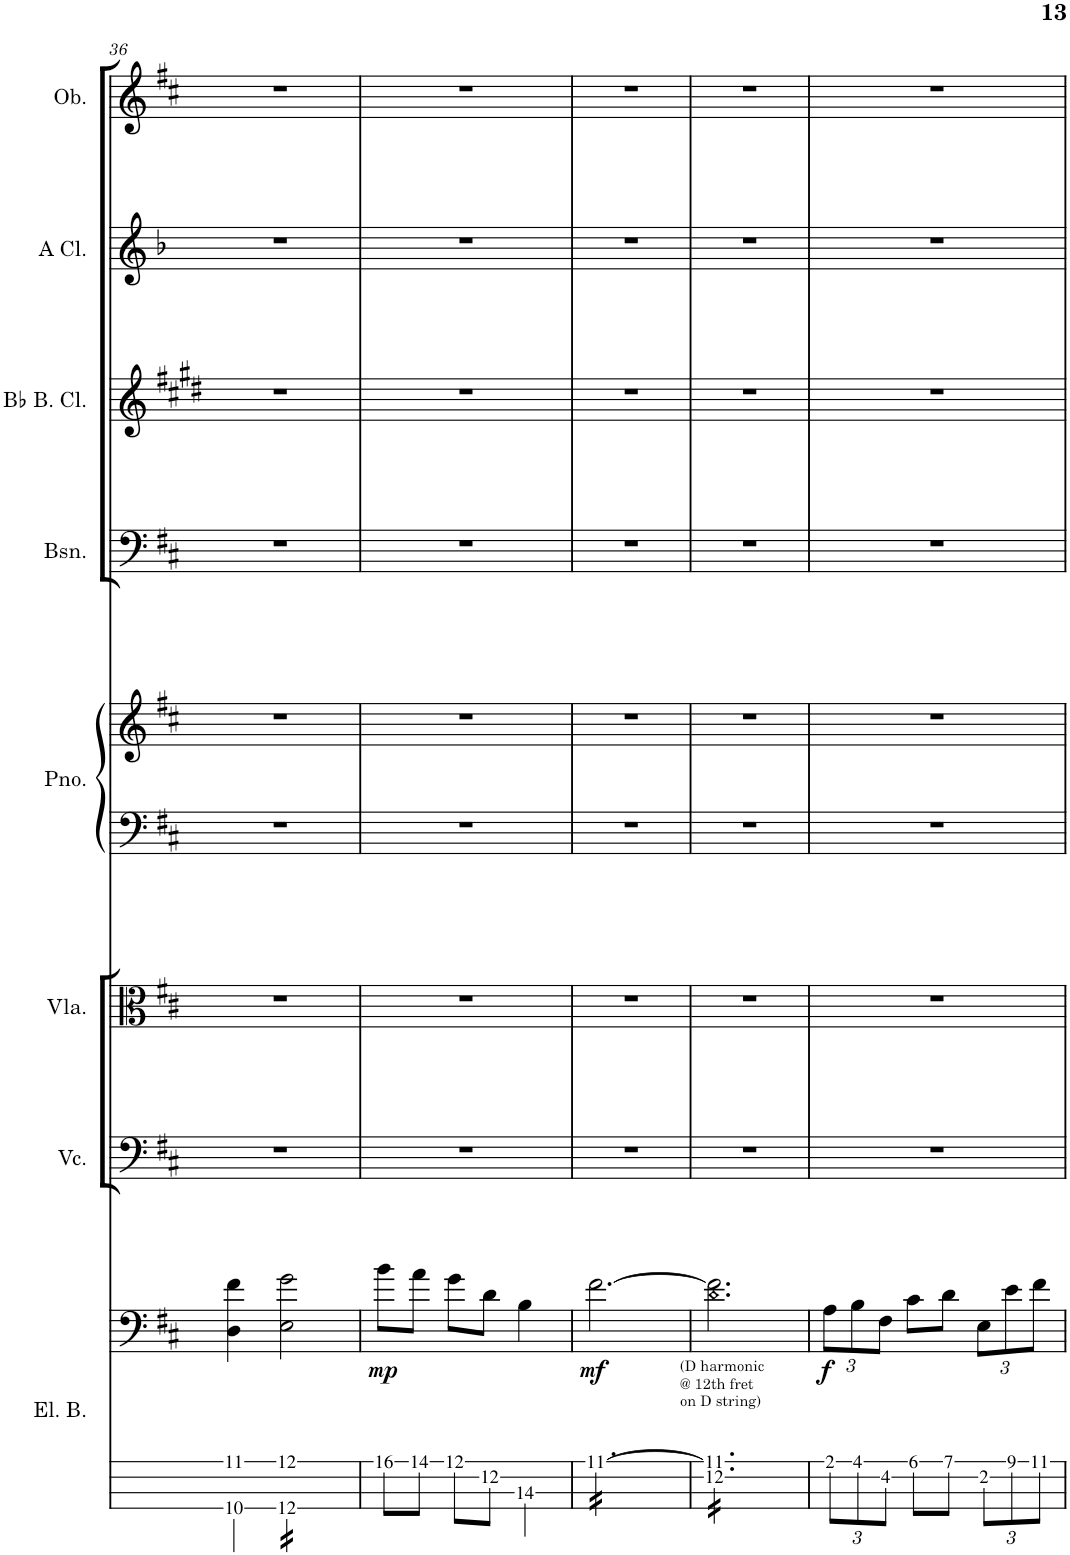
**kern	**kern	**dynam	**kern	**kern	**kern	**kern	**kern	**kern	**kern	**kern
*part8	*part8	*part8	*part7	*part6	*part5	*part5	*part4	*part3	*part2	*part1
*staff10	*staff9	*staff9/10	*staff8	*staff7	*staff6	*staff5	*staff4	*staff3	*staff2	*staff1
*I"Electric Bass	*	*	*I"Violoncello	*I"Viola	*I"Piano	*	*I"Bassoon	*I"Bb Bass Clarinet	*I"A Clarinet	*I"Oboe
*I'El. B.	*	*	*I'Vc.	*I'Vla.	*I'Pno.	*	*I'Bsn.	*I'Bb B. Cl.	*I'A Cl.	*I'Ob.
!!LO:PB:g=z
*	*clefF4	*	*clefF4	*clefC3	*clefF4	*clefG2	*clefF4	*clefG2	*clefG2	*clefG2
*Trd7c12	*Trd7c12	*	*	*	*	*	*	*Trd8c14	*Trd2c3	*
*k[f#c#]	*k[f#c#]	*	*k[f#c#]	*k[f#c#]	*k[f#c#]	*k[f#c#]	*k[f#c#]	*k[f#c#g#d#]	*k[b-]	*k[f#c#]
*M3/4	*M3/4	*	*M3/4	*M3/4	*M3/4	*M3/4	*M3/4	*M3/4	*M3/4	*M3/4
=36	=36	=36	=36	=36	=36	=36	=36	=36	=36	=36
4D\ 4f#\	4D\ 4f#\	.	2.r	2.r	2.r	2.r	2.r	2.r	2.r	2.r
2E\ 2g\	2E\ 2g\	.	.	.	.	.	.	.	.	.
=37	=37	=37	=37	=37	=37	=37	=37	=37	=37	=37
!	!	!LO:DY:b	!	!	!	!	!	!	!	!
8b\L	8b\L	mp	2.r	2.r	2.r	2.r	2.r	2.r	2.r	2.r
8a\J	8a\J	.	.	.	.	.	.	.	.	.
8g\L	8g\L	.	.	.	.	.	.	.	.	.
8d\J	8d\J	.	.	.	.	.	.	.	.	.
4B\	4B\	.	.	.	.	.	.	.	.	.
=38	=38	=38	=38	=38	=38	=38	=38	=38	=38	=38
!	!	!LO:DY:b	!	!	!	!	!	!	!	!
[2.f#\	[2.f#\	mf	2.r	2.r	2.r	2.r	2.r	2.r	2.r	2.r
=39	=39	=39	=39	=39	=39	=39	=39	=39	=39	=39
!	!LO:TX:b:t=(D harmonic	!	!	!	!	!	!	!	!	!
!	!LO:TX:b:t=@ 12th fret	!	!	!	!	!	!	!	!	!
!	!LO:TX:b:t=on D string)	!	!	!	!	!	!	!	!	!
2.d\ 2.f#\]	2.d\ 2.f#\]	.	2.r	2.r	2.r	2.r	2.r	2.r	2.r	2.r
=40	=40	=40	=40	=40	=40	=40	=40	=40	=40	=40
*Xbrackettup	*Xbrackettup	*	*	*	*	*	*	*	*	*
!	!	!LO:DY:b	!	!	!	!	!	!	!	!
12A\L	12A\L	f	2.r	2.r	2.r	2.r	2.r	2.r	2.r	2.r
12B\	12B\	.	.	.	.	.	.	.	.	.
12F#\J	12F#\J	.	.	.	.	.	.	.	.	.
8c#\L	8c#\L	.	.	.	.	.	.	.	.	.
8d\J	8d\J	.	.	.	.	.	.	.	.	.
12E\L	12E\L	.	.	.	.	.	.	.	.	.
12e\	12e\	.	.	.	.	.	.	.	.	.
12f#\J	12f#\J	.	.	.	.	.	.	.	.	.
=	=	=	=	=	=	=	=	=	=	=
*-	*-	*-	*-	*-	*-	*-	*-	*-	*-	*-
